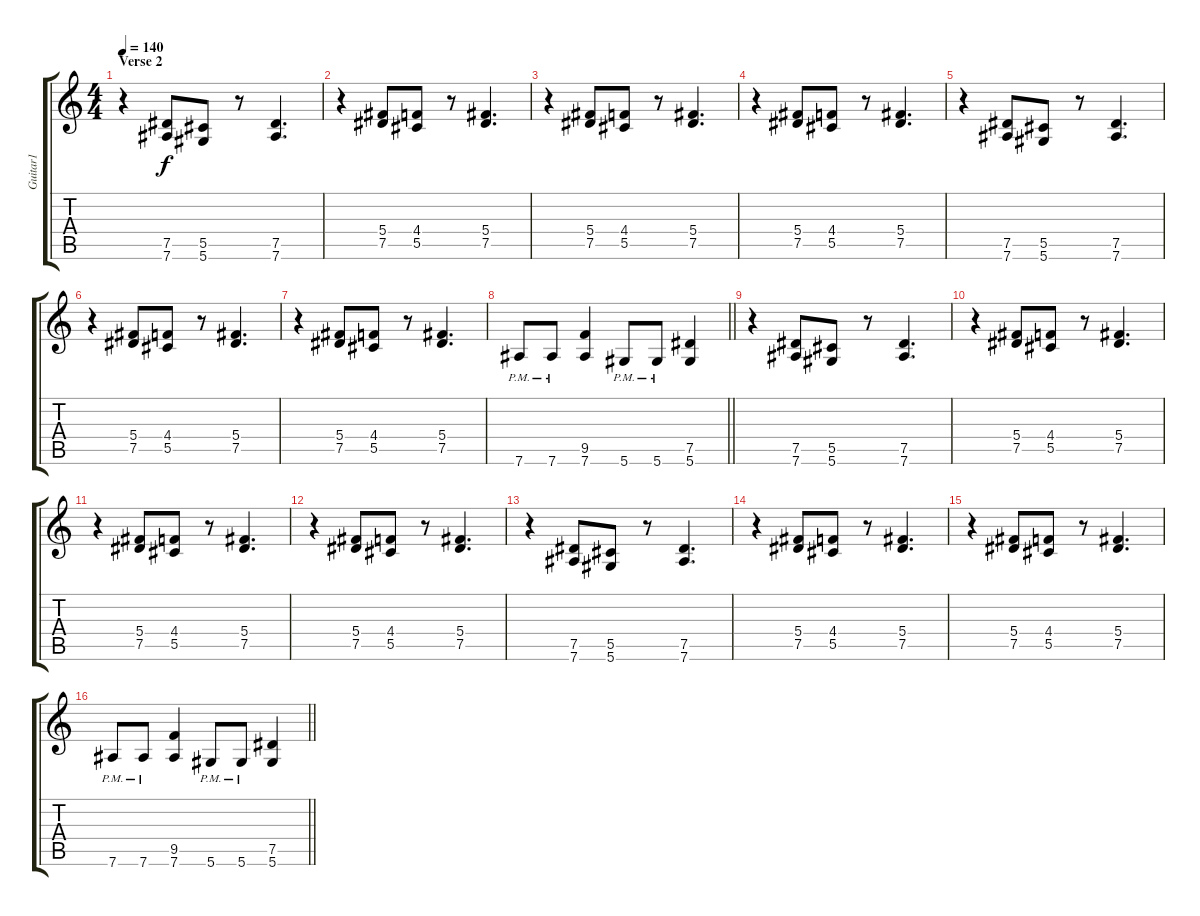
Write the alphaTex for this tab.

\track ("Guitar1" "Guitar1") {instrument overdrivenguitar}
\staff {score tabs}
\tuning (Eb4 Bb3 Gb3 Db3 Ab2 Eb2) {hide}
\ts (4 4)
\section ("" "Verse 2")
\tempo 140
\clef g2
\ks c
r.4{dy f} (7.5 7.6).8 (5.5 5.6).8 r.8 (7.5 7.6).4{d} |
r.4 (5.4 7.5).8 (4.4 5.5).8 r.8 (5.4 7.5).4{d} |
r.4 (5.4 7.5).8 (4.4 5.5).8 r.8 (5.4 7.5).4{d} |
r.4 (5.4 7.5).8 (4.4 5.5).8 r.8 (5.4 7.5).4{d} |
r.4 (7.5 7.6).8 (5.5 5.6).8 r.8 (7.5 7.6).4{d} |
r.4 (5.4 7.5).8 (4.4 5.5).8 r.8 (5.4 7.5).4{d} |
r.4 (5.4 7.5).8 (4.4 5.5).8 r.8 (5.4 7.5).4{d} |
\barLineRight lightlight
7.6{pm}.8 7.6{pm}.8 (9.5 7.6).4 5.6{pm}.8 5.6{pm}.8 (7.5 5.6).4 |
r.4 (7.5 7.6).8 (5.5 5.6).8 r.8 (7.5 7.6).4{d} |
r.4 (5.4 7.5).8 (4.4 5.5).8 r.8 (5.4 7.5).4{d} |
r.4 (5.4 7.5).8 (4.4 5.5).8 r.8 (5.4 7.5).4{d} |
r.4 (5.4 7.5).8 (4.4 5.5).8 r.8 (5.4 7.5).4{d} |
r.4 (7.5 7.6).8 (5.5 5.6).8 r.8 (7.5 7.6).4{d} |
r.4 (5.4 7.5).8 (4.4 5.5).8 r.8 (5.4 7.5).4{d} |
r.4 (5.4 7.5).8 (4.4 5.5).8 r.8 (5.4 7.5).4{d} |
\barLineRight lightlight
7.6{pm}.8 7.6{pm}.8 (9.5 7.6).4 5.6{pm}.8 5.6{pm}.8 (7.5 5.6).4
